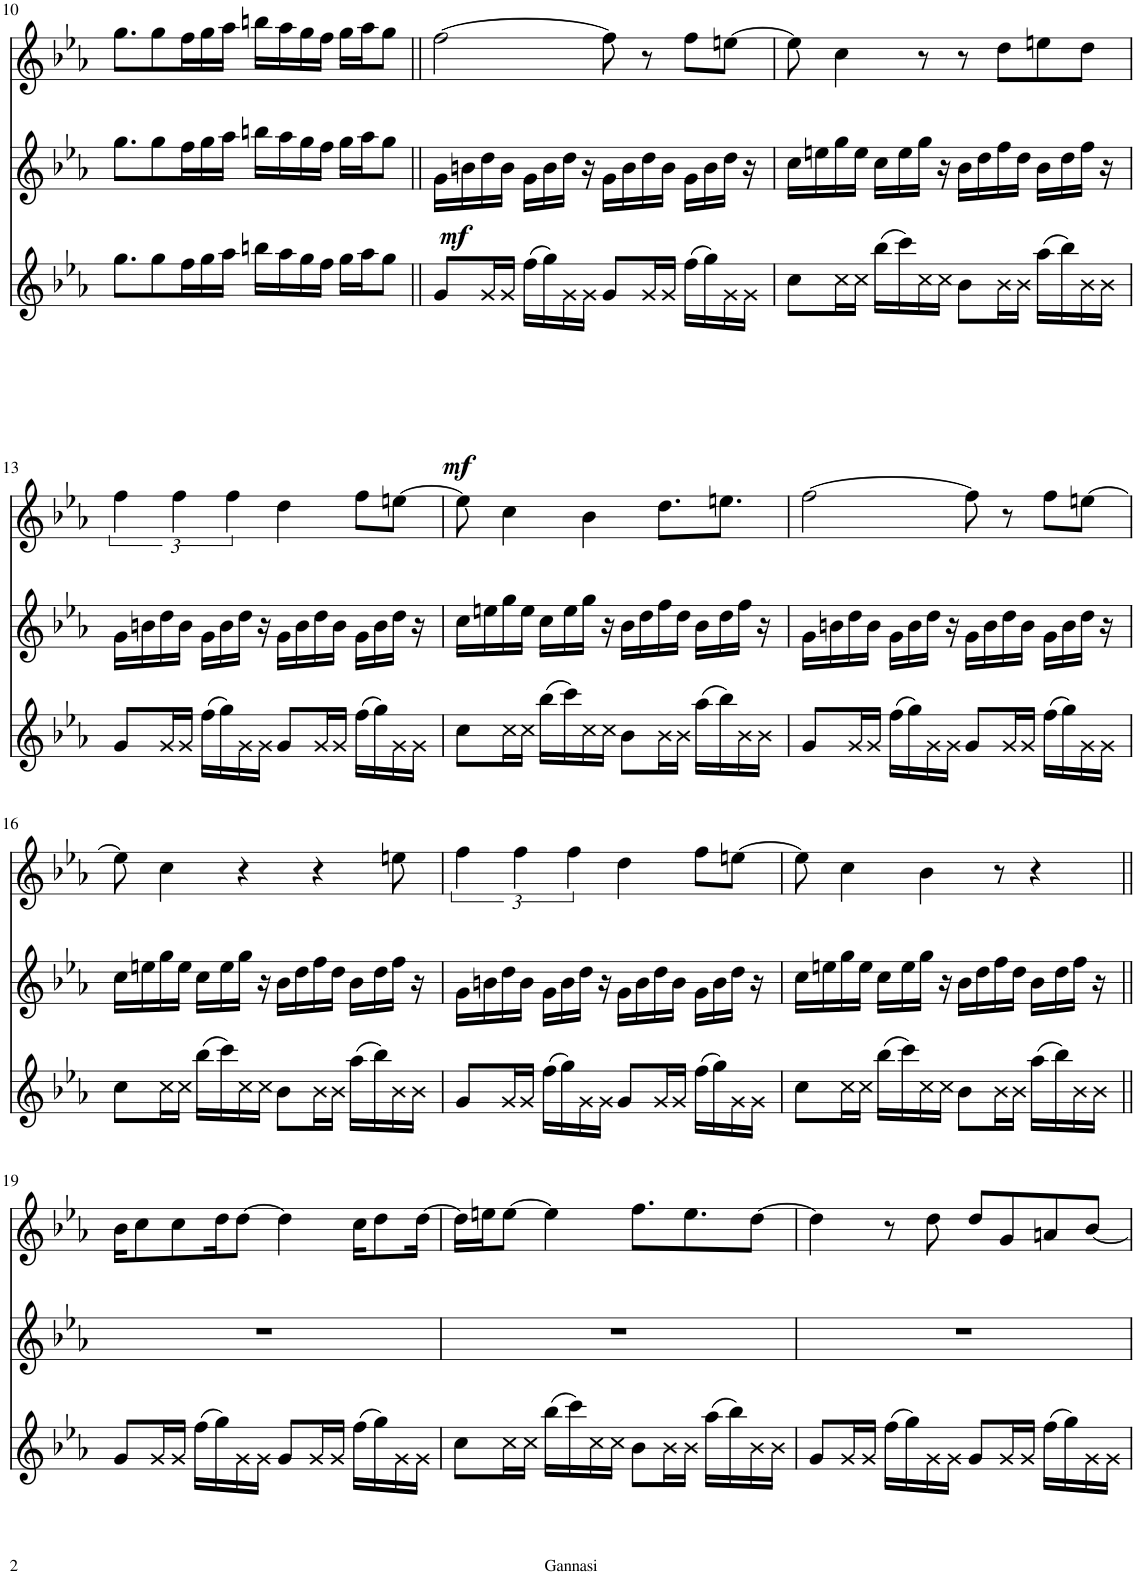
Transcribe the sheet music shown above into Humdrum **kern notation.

**kern	**dynam	**kern	**dynam	**kern
*part3	*part3	*part2	*part2	*part1
*staff3	*staff3	*staff2	*staff2	*staff1
*I"Alto Recorder	*	*I"Alto Recorder	*	*I"Alto Recorder
*I'Rec	*	*I'Rec	*	*I'Rec
!!LO:PB:g=z
*clefG2	*	*clefG2	*	*clefG2
*k[b-e-a-]	*	*k[b-e-a-]	*	*k[b-e-a-]
*M4/4	*	*M4/4	*	*M4/4
=10	=10	=10	=10	=10
8.gg\L	.	8.gg\L	.	8.gg\L
8gg\	.	8gg\	.	8gg\
16ff\L	.	16ff\L	.	16ff\L
16gg\	.	16gg\	.	16gg\
16aa-\JJ	.	16aa-\JJ	.	16aa-\JJ
16bbn\LL	.	16bbn\LL	.	16bbn\LL
16aa-\	.	16aa-\	.	16aa-\
16gg\	.	16gg\	.	16gg\
16ff\JJ	.	16ff\JJ	.	16ff\JJ
16gg\LL	.	16gg\LL	.	16gg\LL
16aa-\J	.	16aa-\J	.	16aa-\J
8gg\J	.	8gg\J	.	8gg\J
=11||	=11||	=11||	=11||	=11||
!	!LO:DY:b	!	!LO:DY:b	!
8g/L	mf	16g\LL	mf	[2ff\
.	.	16bn\	.	.
16g/L	.	16dd\	.	.
16g/JJ	.	16b\JJ	.	.
(16ff\LL	.	16g\LL	.	.
16gg\)	.	16b\	.	.
16g\	.	16dd\JJ	.	.
16g\JJ	.	16r	.	.
8g/L	.	16g\LL	.	8ff\]
.	.	16b\	.	.
16g/L	.	16dd\	.	8r
16g/JJ	.	16b\JJ	.	.
(16ff\LL	.	16g\LL	.	8ff\L
16gg\)	.	16b\	.	.
16g\	.	16dd\JJ	.	[8een\J
16g\JJ	.	16r	.	.
=12	=12	=12	=12	=12
8cc\L	.	16cc\LL	.	8ee\]
.	.	16een\	.	.
16cc\L	.	16gg\	.	4cc\
16cc\JJ	.	16ee\JJ	.	.
(16bb-\LL	.	16cc\LL	.	.
16ccc\)	.	16ee\	.	.
16cc\	.	16gg\JJ	.	8r
16cc\JJ	.	16r	.	.
8b-\L	.	16b-\LL	.	8r
.	.	16dd\	.	.
16b-\L	.	16ff\	.	8dd\L
16b-\JJ	.	16dd\JJ	.	.
(16aa-\LL	.	16b-\LL	.	8een\
16bb-\)	.	16dd\	.	.
16b-\	.	16ff\JJ	.	8dd\J
16b-\JJ	.	16r	.	.
!!LO:LB:g=z
=13	=13	=13	=13	=13
8g/L	.	16g\LL	.	6ff\
.	.	16bn\	.	.
16g/L	.	16dd\	.	.
.	.	.	.	6ff\
16g/JJ	.	16b\JJ	.	.
(16ff\LL	.	16g\LL	.	.
16gg\)	.	16b\	.	.
.	.	.	.	6ff\
16g\	.	16dd\JJ	.	.
16g\JJ	.	16r	.	.
8g/L	.	16g\LL	.	4dd\
.	.	16b\	.	.
16g/L	.	16dd\	.	.
16g/JJ	.	16b\JJ	.	.
(16ff\LL	.	16g\LL	.	8ff\L
16gg\)	.	16b\	.	.
16g\	.	16dd\JJ	.	[8een\J
16g\JJ	.	16r	.	.
=14	=14	=14	=14	=14
8cc\L	.	16cc\LL	.	8ee\]
.	.	16een\	.	.
16cc\L	.	16gg\	.	4cc\
16cc\JJ	.	16ee\JJ	.	.
(16bb-\LL	.	16cc\LL	.	.
16ccc\)	.	16ee\	.	.
16cc\	.	16gg\JJ	.	4b-\
16cc\JJ	.	16r	.	.
8b-\L	.	16b-\LL	.	.
.	.	16dd\	.	.
16b-\L	.	16ff\	.	8.dd\L
16b-\JJ	.	16dd\JJ	.	.
(16aa-\LL	.	16b-\LL	.	.
16bb-\)	.	16dd\	.	8.een\J
16b-\	.	16ff\JJ	.	.
16b-\JJ	.	16r	.	.
=15	=15	=15	=15	=15
8g/L	.	16g\LL	.	[2ff\
.	.	16bn\	.	.
16g/L	.	16dd\	.	.
16g/JJ	.	16b\JJ	.	.
(16ff\LL	.	16g\LL	.	.
16gg\)	.	16b\	.	.
16g\	.	16dd\JJ	.	.
16g\JJ	.	16r	.	.
8g/L	.	16g\LL	.	8ff\]
.	.	16b\	.	.
16g/L	.	16dd\	.	8r
16g/JJ	.	16b\JJ	.	.
(16ff\LL	.	16g\LL	.	8ff\L
16gg\)	.	16b\	.	.
16g\	.	16dd\JJ	.	[8een\J
16g\JJ	.	16r	.	.
!!LO:LB:g=z
=16	=16	=16	=16	=16
8cc\L	.	16cc\LL	.	8ee\]
.	.	16een\	.	.
16cc\L	.	16gg\	.	4cc\
16cc\JJ	.	16ee\JJ	.	.
(16bb-\LL	.	16cc\LL	.	.
16ccc\)	.	16ee\	.	.
16cc\	.	16gg\JJ	.	4r
16cc\JJ	.	16r	.	.
8b-\L	.	16b-\LL	.	.
.	.	16dd\	.	.
16b-\L	.	16ff\	.	4r
16b-\JJ	.	16dd\JJ	.	.
(16aa-\LL	.	16b-\LL	.	.
16bb-\)	.	16dd\	.	.
16b-\	.	16ff\JJ	.	8een\
16b-\JJ	.	16r	.	.
=17	=17	=17	=17	=17
8g/L	.	16g\LL	.	6ff\
.	.	16bn\	.	.
16g/L	.	16dd\	.	.
.	.	.	.	6ff\
16g/JJ	.	16b\JJ	.	.
(16ff\LL	.	16g\LL	.	.
16gg\)	.	16b\	.	.
.	.	.	.	6ff\
16g\	.	16dd\JJ	.	.
16g\JJ	.	16r	.	.
8g/L	.	16g\LL	.	4dd\
.	.	16b\	.	.
16g/L	.	16dd\	.	.
16g/JJ	.	16b\JJ	.	.
(16ff\LL	.	16g\LL	.	8ff\L
16gg\)	.	16b\	.	.
16g\	.	16dd\JJ	.	[8een\J
16g\JJ	.	16r	.	.
=18	=18	=18	=18	=18
8cc\L	.	16cc\LL	.	8ee\]
.	.	16een\	.	.
16cc\L	.	16gg\	.	4cc\
16cc\JJ	.	16ee\JJ	.	.
(16bb-\LL	.	16cc\LL	.	.
16ccc\)	.	16ee\	.	.
16cc\	.	16gg\JJ	.	4b-\
16cc\JJ	.	16r	.	.
8b-\L	.	16b-\LL	.	.
.	.	16dd\	.	.
16b-\L	.	16ff\	.	8r
16b-\JJ	.	16dd\JJ	.	.
(16aa-\LL	.	16b-\LL	.	4r
16bb-\)	.	16dd\	.	.
16b-\	.	16ff\JJ	.	.
16b-\JJ	.	16r	.	.
!!LO:LB:g=z
=19||	=19||	=19||	=19||	=19||
8g/L	.	1r	.	16b-\KL
.	.	.	.	8cc\
16g/L	.	.	.	.
16g/JJ	.	.	.	8cc\
(16ff\LL	.	.	.	.
16gg\)	.	.	.	16dd\K
16g\	.	.	.	[8dd\J
16g\JJ	.	.	.	.
8g/L	.	.	.	4dd\]
16g/L	.	.	.	.
16g/JJ	.	.	.	.
(16ff\LL	.	.	.	16cc\KL
16gg\)	.	.	.	8dd\
16g\	.	.	.	.
16g\JJ	.	.	.	[16dd\Jk
=20	=20	=20	=20	=20
8cc\L	.	1r	.	16dd\LL]
.	.	.	.	16een\J
16cc\L	.	.	.	[8ee\J
16cc\JJ	.	.	.	.
(16bb-\LL	.	.	.	4ee\]
16ccc\)	.	.	.	.
16cc\	.	.	.	.
16cc\JJ	.	.	.	.
8b-\L	.	.	.	8.ff\L
16b-\L	.	.	.	.
16b-\JJ	.	.	.	8.ee\
(16aa-\LL	.	.	.	.
16bb-\)	.	.	.	.
16b-\	.	.	.	[8dd\J
16b-\JJ	.	.	.	.
=21	=21	=21	=21	=21
8g/L	.	1r	.	4dd\]
16g/L	.	.	.	.
16g/JJ	.	.	.	.
(16ff\LL	.	.	.	8r
16gg\)	.	.	.	.
16g\	.	.	.	8dd\
16g\JJ	.	.	.	.
8g/L	.	.	.	8dd/L
16g/L	.	.	.	8g/
16g/JJ	.	.	.	.
(16ff\LL	.	.	.	8an/
16gg\)	.	.	.	.
16g\	.	.	.	[8b-/J
16g\JJ	.	.	.	.
=	=	=	=	=
*-	*-	*-	*-	*-
